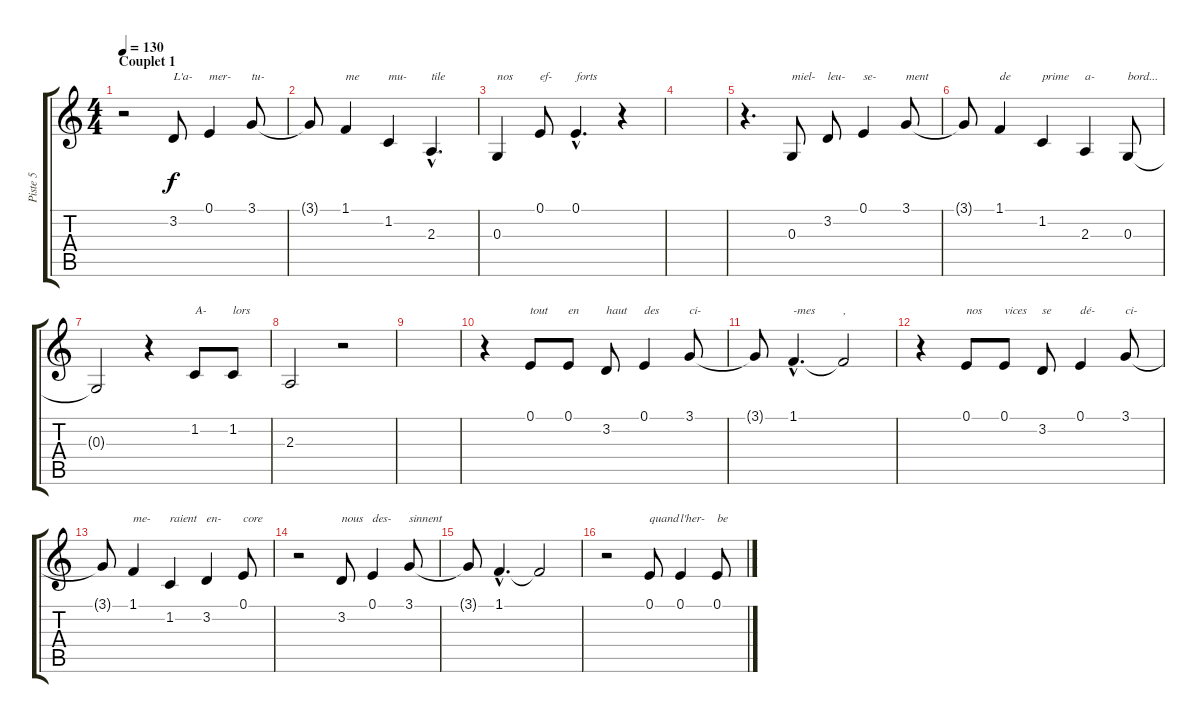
\track ("Piste 5" "Piste 5") {instrument choiraahs}
\staff {score tabs}
\tuning (E4 B3 G3 D3 A2 E2) {hide}
\ts (4 4)
\section ("" "Couplet 1")
\tempo 130
\clef g2
\ks c
r.2{dy f} 3.2.8{txt "L'a-"} 0.1.4{txt "mer-"} 3.1.8{txt "tu-"} |
3.1{t}.8 1.1.4{txt "me"} 1.2.4{txt "mu-"} 2.3{hac}.4{d txt "tile"} |
0.3.4{txt "nos"} 0.1.8{txt "ef-"} 0.1{hac}.4{d txt "forts"} r.4 |
|
r.4{d} 0.3.8{txt "miel-"} 3.2.8{txt "leu-"} 0.1.4{txt "se-"} 3.1.8{txt "ment"} |
3.1{t}.8 1.1.4{txt "de"} 1.2.4{txt "prime"} 2.3.4{txt "a-"} 0.3.8{txt "bord..."} |
0.3{t}.2 r.4 1.2.8{txt "A-"} 1.2.8{txt "lors"} |
2.3.2 r.2 |
|
r.4 0.1.8{txt "tout"} 0.1.8{txt "en"} 3.2.8{txt "haut"} 0.1.4{txt "des"} 3.1.8{txt "ci-"} |
3.1{t}.8 1.1{hac}.4{d txt "-mes"} 1.1{t}.2{txt ","} |
r.4 0.1.8{txt "nos"} 0.1.8{txt "vices"} 3.2.8{txt "se"} 0.1.4{txt "dé-"} 3.1.8{txt "ci-"} |
3.1{t}.8 1.1.4{txt "me-"} 1.2.4{txt "raient"} 3.2.4{txt "en-"} 0.1.8{txt "core"} |
r.2 3.2.8{txt "nous"} 0.1.4{txt "des-"} 3.1.8{txt "sinnent"} |
3.1{t}.8 1.1{hac}.4{d} 1.1{t}.2 |
r.2 0.1.8{txt "quand"} 0.1.4{txt "l'her-"} 0.1.8{txt "be"}
